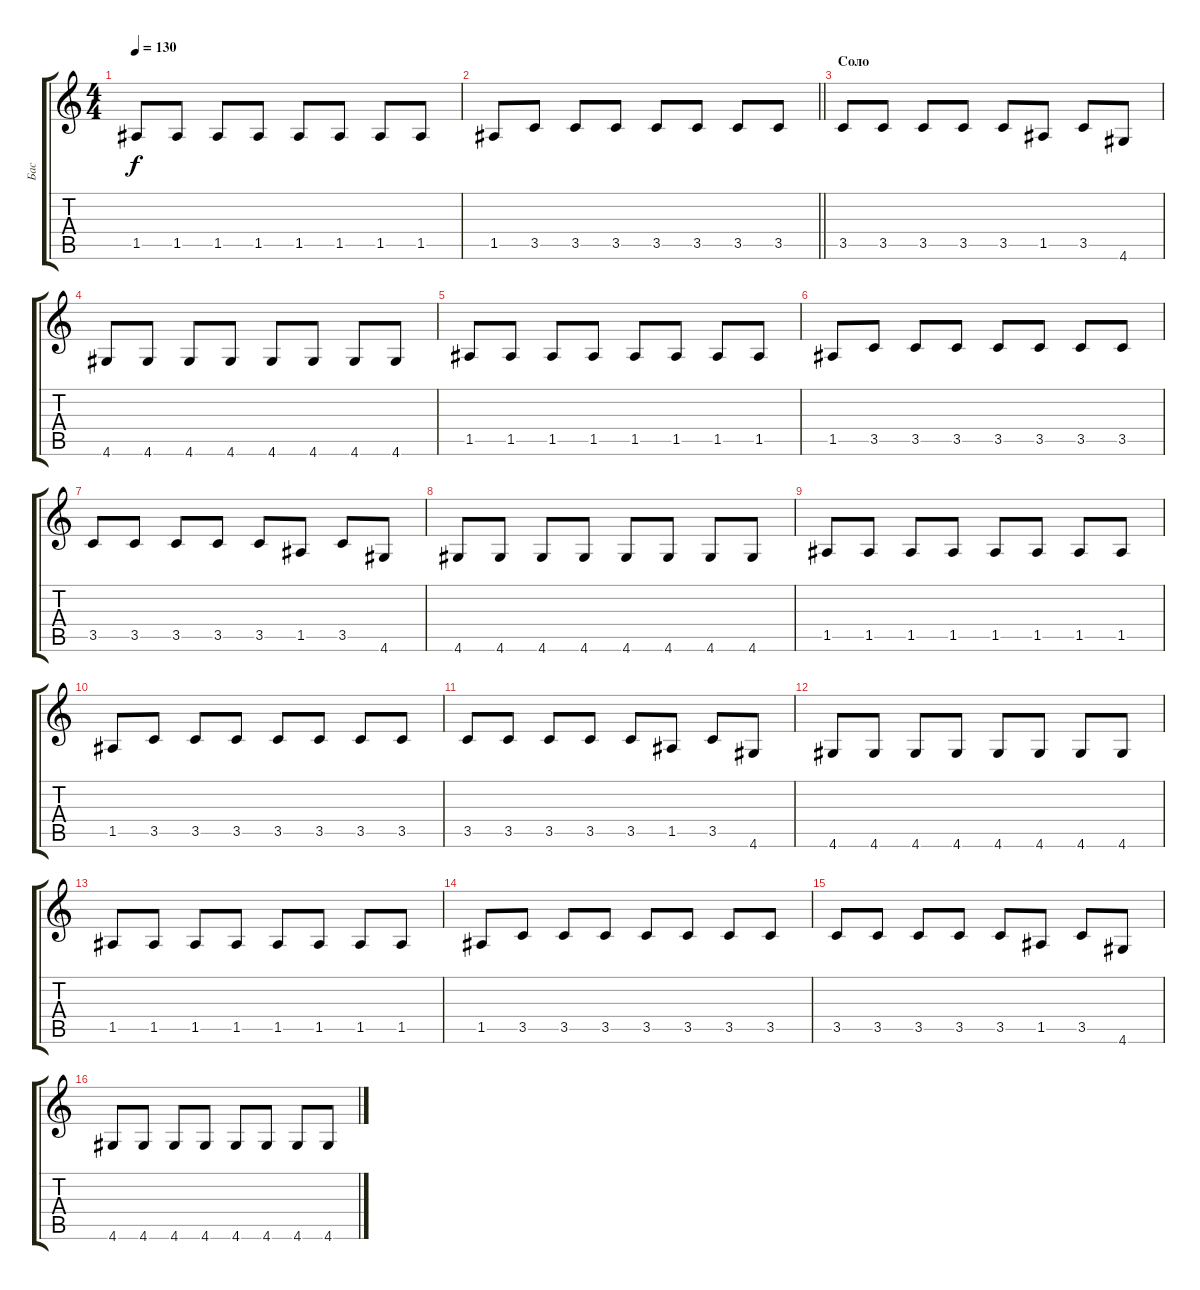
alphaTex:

\track ("Бас" "Бас") {instrument electricbassfinger}
\staff {score tabs}
\tuning (E4 B3 G3 D3 A2 E2) {hide}
\ts (4 4)
\tempo 130
\clef g2
\ks c
1.5.8{dy f} 1.5.8 1.5.8 1.5.8 1.5.8 1.5.8 1.5.8 1.5.8 |
\barLineRight lightlight
1.5.8 3.5.8 3.5.8 3.5.8 3.5.8 3.5.8 3.5.8 3.5.8 |
\section ("" "Соло")
3.5.8 3.5.8 3.5.8 3.5.8 3.5.8 1.5.8 3.5.8 4.6.8 |
4.6.8 4.6.8 4.6.8 4.6.8 4.6.8 4.6.8 4.6.8 4.6.8 |
1.5.8 1.5.8 1.5.8 1.5.8 1.5.8 1.5.8 1.5.8 1.5.8 |
1.5.8 3.5.8 3.5.8 3.5.8 3.5.8 3.5.8 3.5.8 3.5.8 |
3.5.8 3.5.8 3.5.8 3.5.8 3.5.8 1.5.8 3.5.8 4.6.8 |
4.6.8 4.6.8 4.6.8 4.6.8 4.6.8 4.6.8 4.6.8 4.6.8 |
1.5.8 1.5.8 1.5.8 1.5.8 1.5.8 1.5.8 1.5.8 1.5.8 |
1.5.8 3.5.8 3.5.8 3.5.8 3.5.8 3.5.8 3.5.8 3.5.8 |
3.5.8 3.5.8 3.5.8 3.5.8 3.5.8 1.5.8 3.5.8 4.6.8 |
4.6.8 4.6.8 4.6.8 4.6.8 4.6.8 4.6.8 4.6.8 4.6.8 |
1.5.8 1.5.8 1.5.8 1.5.8 1.5.8 1.5.8 1.5.8 1.5.8 |
1.5.8 3.5.8 3.5.8 3.5.8 3.5.8 3.5.8 3.5.8 3.5.8 |
3.5.8 3.5.8 3.5.8 3.5.8 3.5.8 1.5.8 3.5.8 4.6.8 |
4.6.8 4.6.8 4.6.8 4.6.8 4.6.8 4.6.8 4.6.8 4.6.8
